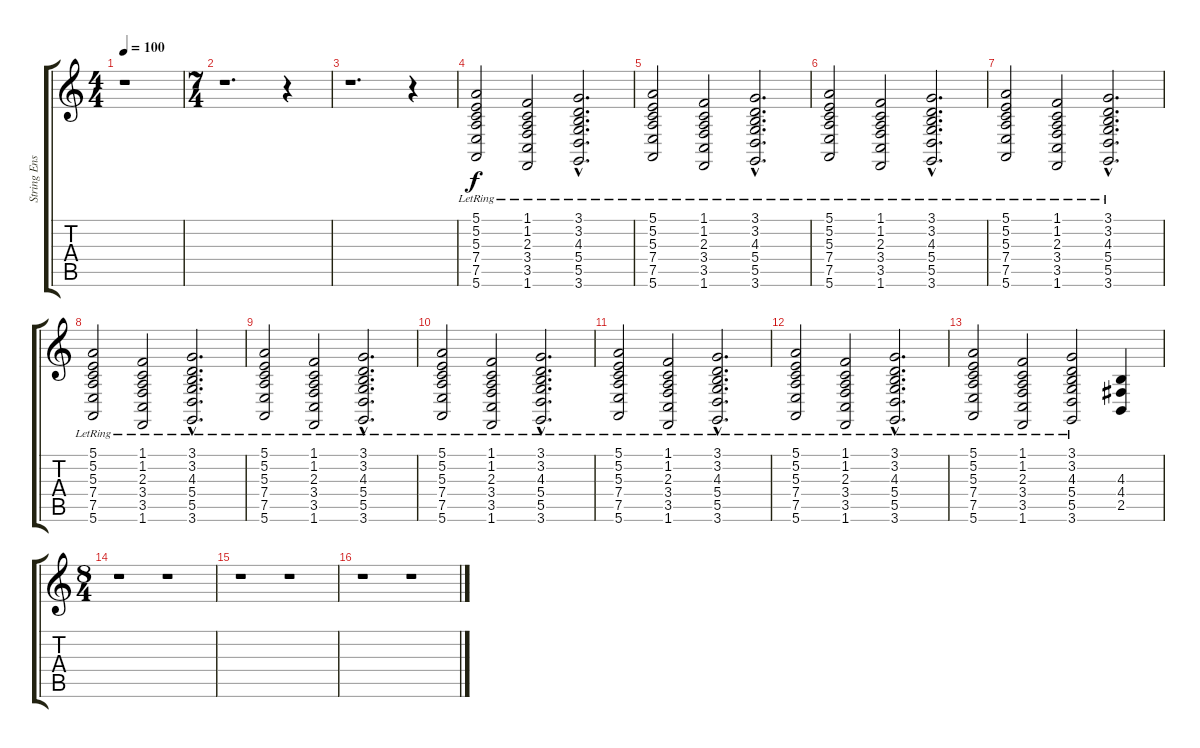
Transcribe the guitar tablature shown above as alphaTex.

\track ("String Ensemble 1" "String Ens") {instrument stringensemble1}
\staff {score tabs}
\tuning (E4 B3 G3 D3 A2 E2) {hide}
\ts (4 4)
\tempo 100
\clef g2
\ks c
r.1{dy f} |
\ts (7 4)
r.1{d} r.4 |
r.1{d} r.4 |
(5.1 5.2{lr} 5.3{lr} 7.4{lr} 7.5{lr} 5.6{lr}).2 (1.1{lr} 1.2{lr} 2.3{lr} 3.4{lr} 3.5{lr} 1.6{lr}).2 (3.1{hac lr} 3.2{hac lr} 4.3{hac lr} 5.4{hac lr} 5.5{hac lr} 3.6{hac lr}).2{d} |
(5.1 5.2{lr} 5.3{lr} 7.4{lr} 7.5{lr} 5.6{lr}).2 (1.1{lr} 1.2{lr} 2.3{lr} 3.4{lr} 3.5{lr} 1.6{lr}).2 (3.1{hac lr} 3.2{hac lr} 4.3{hac lr} 5.4{hac lr} 5.5{hac lr} 3.6{hac lr}).2{d} |
(5.1 5.2{lr} 5.3{lr} 7.4{lr} 7.5{lr} 5.6{lr}).2 (1.1{lr} 1.2{lr} 2.3{lr} 3.4{lr} 3.5{lr} 1.6{lr}).2 (3.1{hac lr} 3.2{hac lr} 4.3{hac lr} 5.4{hac lr} 5.5{hac lr} 3.6{hac lr}).2{d} |
(5.1 5.2{lr} 5.3{lr} 7.4{lr} 7.5{lr} 5.6{lr}).2 (1.1{lr} 1.2{lr} 2.3{lr} 3.4{lr} 3.5{lr} 1.6{lr}).2 (3.1{hac lr} 3.2{hac lr} 4.3{hac lr} 5.4{hac lr} 5.5{hac lr} 3.6{hac lr}).2{d} |
(5.1 5.2{lr} 5.3{lr} 7.4{lr} 7.5{lr} 5.6{lr}).2 (1.1{lr} 1.2{lr} 2.3{lr} 3.4{lr} 3.5{lr} 1.6{lr}).2 (3.1{hac lr} 3.2{hac lr} 4.3{hac lr} 5.4{hac lr} 5.5{hac lr} 3.6{hac lr}).2{d} |
(5.1 5.2{lr} 5.3{lr} 7.4{lr} 7.5{lr} 5.6{lr}).2 (1.1{lr} 1.2{lr} 2.3{lr} 3.4{lr} 3.5{lr} 1.6{lr}).2 (3.1{hac lr} 3.2{hac lr} 4.3{hac lr} 5.4{hac lr} 5.5{hac lr} 3.6{hac lr}).2{d} |
(5.1 5.2{lr} 5.3{lr} 7.4{lr} 7.5{lr} 5.6{lr}).2 (1.1{lr} 1.2{lr} 2.3{lr} 3.4{lr} 3.5{lr} 1.6{lr}).2 (3.1{hac lr} 3.2{hac lr} 4.3{hac lr} 5.4{hac lr} 5.5{hac lr} 3.6{hac lr}).2{d} |
(5.1 5.2{lr} 5.3{lr} 7.4{lr} 7.5{lr} 5.6{lr}).2 (1.1{lr} 1.2{lr} 2.3{lr} 3.4{lr} 3.5{lr} 1.6{lr}).2 (3.1{hac lr} 3.2{hac lr} 4.3{hac lr} 5.4{hac lr} 5.5{hac lr} 3.6{hac lr}).2{d} |
(5.1 5.2{lr} 5.3{lr} 7.4{lr} 7.5{lr} 5.6{lr}).2 (1.1{lr} 1.2{lr} 2.3{lr} 3.4{lr} 3.5{lr} 1.6{lr}).2 (3.1{hac lr} 3.2{hac lr} 4.3{hac lr} 5.4{hac lr} 5.5{hac lr} 3.6{hac lr}).2{d} |
(5.1 5.2{lr} 5.3{lr} 7.4{lr} 7.5{lr} 5.6{lr}).2 (1.1{lr} 1.2{lr} 2.3{lr} 3.4{lr} 3.5{lr} 1.6{lr}).2 (3.1 3.2 4.3{lr} 5.4{lr} 5.5{lr} 3.6).2 (4.3 4.4 2.5).4 |
\ts (8 4)
r.1 r.1 |
r.1 r.1 |
r.1 r.1
